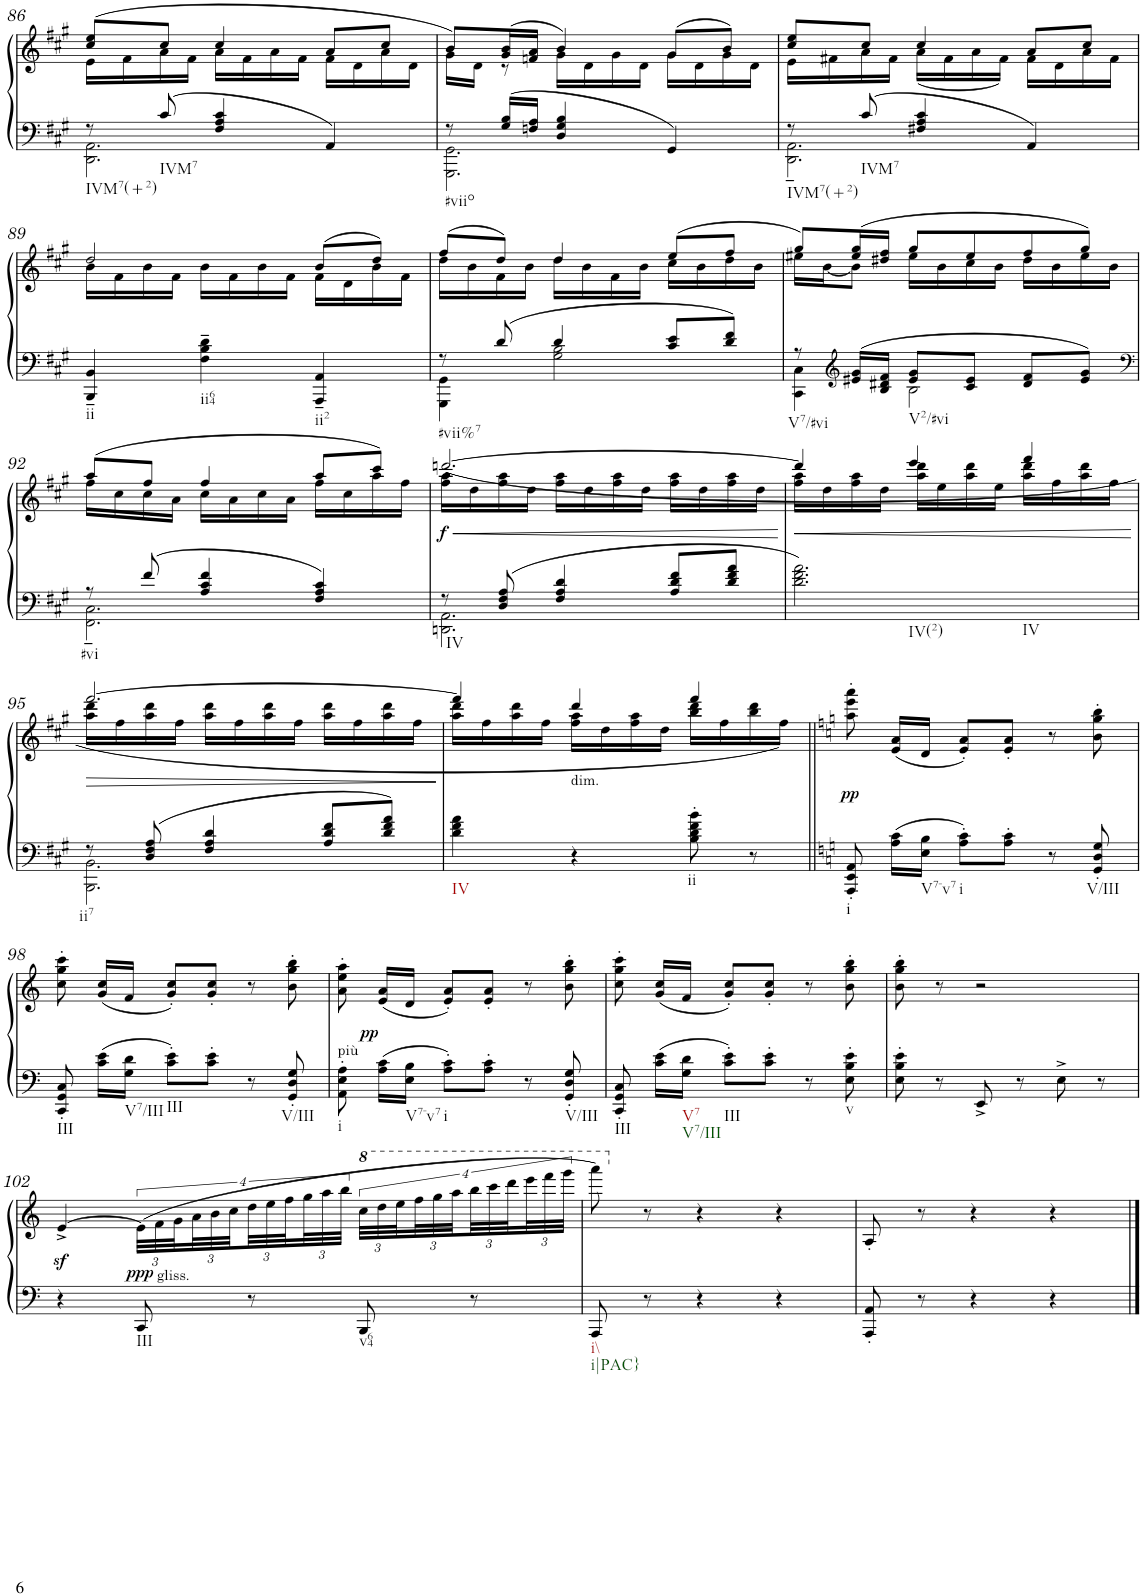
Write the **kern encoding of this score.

**kern	**kern	**dynam
*part1	*part1	*part1
*staff2	*staff1	*staff1/2
*I"Piano	*	*
*I'Pno.	*	*
!!LO:PB:g=z
*clefF4	*clefG2	*
*k[f#c#g#]	*k[f#c#g#]	*
*M3/4	*M3/4	*
=86	=86	=86
*^	*^	*
!LO:TX:b:t=IVM7(+2)	!	!	!	!
8r	2.DD\ 2.AA\	(8cc#/ 8ee/L	16e\LL	.
.	.	.	16f#\	.
!LO:TX:b:t=IVM7	!	!	!	!
8c#/	.	8cc#/J	16a\	.
.	.	.	16f#\JJ	.
4F#/ 4A/ 4c#/	.	4cc#/	16a\LL	.
.	.	.	16f#\	.
.	.	.	16a\	.
.	.	.	16f#\JJ	.
4AA/	.	8a/L	16f#\LL	.
.	.	.	16d\	.
.	.	8cc#/J	16a\	.
.	.	.	16d\JJ	.
=87	=87	=87	=87	=87
!LO:TX:b:t=#viio	!	!	!	!
8r	2.GGG#\ 2.GG#\	8b/L)	16g#\LL	.
.	.	.	16d\JJ	.
16G#/ 16B/LL	.	(16g#/ 16b/L	8r	.
16Fn/ 16A/JJ	.	16fn/ 16a/JJ	.	.
4D/ 4G#/ 4B/	.	4b/)	16g#\LL	.
.	.	.	16d\	.
.	.	.	16g#\	.
.	.	.	16d\JJ	.
4GG#/	.	(8g#/L	16g#\LL	.
.	.	.	16d\	.
.	.	8b/J)	16g#\	.
.	.	.	16d\JJ	.
=88	=88	=88	=88	=88
!LO:TX:b:t=IVM7(+2)	!	!	!	!
8r	2.DD\~ 2.AA\~	8cc#/ 8ee/L	16e\LL	.
.	.	.	16f#X\	.
!LO:TX:b:t=IVM7	!	!	!	!
8c#/	.	8cc#/J	16a\	.
.	.	.	16f#\JJ	.
4F#X/ 4A/ 4c#/	.	4cc#/	(16a\LL	.
.	.	.	16f#\	.
.	.	.	16a\	.
.	.	.	16f#\JJ)	.
4AA/	.	8a/L	16f#\LL	.
.	.	.	16d\	.
.	.	8cc#/J	16a\	.
.	.	.	16f#\JJ	.
*v	*v	*	*	*
!!LO:LB:g=z	!!
=89	=89	=89	=89
!LO:TX:b:t=ii	!	!	!
4BBB/~ 4BB/~	2dd/	16b\LL	.
.	.	16f#\	.
.	.	16b\	.
.	.	16f#\JJ	.
!LO:TX:b:t=ii64	!	!	!
4F#\~ 4B\~ 4d\~	.	16b\LL	.
.	.	16f#\	.
.	.	16b\	.
.	.	16f#\JJ	.
!LO:TX:b:t=ii2	!	!	!
4AAA/~ 4AA/~	(8b/L	16f#\LL	.
.	.	16d\	.
.	8dd/J)	16b\	.
.	.	16f#\JJ	.
=90	=90	=90	=90
*^	*	*	*
!LO:TX:b:t=#vii%7	!	!	!	!
8r	4GGG#\ 4GG#\	(8ff#/L	16dd\LL	.
.	.	.	16b\	.
8d/	.	8dd/J)	16f#\	.
.	.	.	16b\JJ	.
4d/	2G#\ 2B\	4dd/	16dd\LL	.
.	.	.	16b\	.
.	.	.	16f#\	.
.	.	.	16b\JJ	.
8c#/ 8e/L	.	(8ee/L	16cc#\LL	.
.	.	.	16b\	.
8d/ 8f#/J	.	8ff#/J	16dd\	.
.	.	.	16b\JJ	.
=91	=91	=91	=91	=91
!LO:TX:b:t=V7/#vi	!	!	!	!
8r	4CC#\ 4C#\	8gg#/L)	16ee#X\LL	.
.	.	.	[16b\J	.
*clefG2	*	*	*	*
16e#X/ 16g#/LL	.	(16ee#/ 16gg#/L	8b\J]	.
16B/ 16d#X/ 16f#/JJ	.	16dd#X/ 16ff#/JJ	.	.
!LO:TX:b:t=V2/#vi	!	!	!	!
8e#/ 8g#/L	2B\	8gg#/L	16ee#\LL	.
.	.	.	16b\	.
8c#/ 8e#/J	.	8ee#/	16cc#\	.
.	.	.	16b\JJ	.
8d#/ 8f#/L	.	8ff#/	16dd#\LL	.
.	.	.	16b\	.
8e#/ 8g#/J	.	8gg#/J)	16ee#\	.
.	.	.	16b\JJ	.
!!LO:LB:g=z	!!
=92	=92	=92	=92	=92
*clefF4	*	*	*	*
!LO:TX:b:t=#vi	!	!	!	!
8r	2.FF#\~ 2.C#\~	(8aa/L	16ff#\LL	.
.	.	.	16cc#\	.
8f#/	.	8ff#/J	16cc#\	.
.	.	.	16a\JJ	.
4A/ 4c#/ 4f#/	.	4ff#/	16cc#\LL	.
.	.	.	16a\	.
.	.	.	16cc#\	.
.	.	.	16a\JJ	.
4F#/ 4A/ 4c#/	.	8aa/L	16ff#\LL	.
.	.	.	16cc#\	.
.	.	8ccc#/J)	16aa\	.
.	.	.	16ff#\JJ	.
=93	=93	=93	=93	=93
!LO:TX:b:t=IV	!	!	!	!
!	!	!	!	!LO:HP:b
!	!	!	!	!LO:DY:n=1:b
8r	2.DDn\ 2.AA\	([2.dddn/	16ff#\ 16aa\LL	< f
.	.	.	16dd\	.
8D/ 8F#/ 8A/	.	.	16ff#\ 16aa\	.
.	.	.	16dd\JJ	.
4F#/ 4A/ 4d/	.	.	16ff#\ 16aa\LL	.
.	.	.	16dd\	.
.	.	.	16ff#\ 16aa\	.
.	.	.	16dd\JJ	.
8A/ 8d/ 8f#/L	.	.	16ff#\ 16aa\LL	.
.	.	.	16dd\	.
8d/ 8f#/ 8a/J	.	.	16ff#\ 16aa\	.
.	.	.	16dd\JJ	.
*v	*v	*	*	*
*	*v	*v	*
.	.	[
=94	=94	=94
!LO:TX:b:t=IV(2)	!	!
!LO:TX:b:t=IV	!	!
!	!	!LO:HP:b
*	*^	*
2.d\ 2.f#\ 2.a\	4ddd/]	16ff#\ 16aa\LL	<
.	.	16dd\	.
.	.	16ff#\ 16aa\	.
.	.	16dd\JJ	.
.	4eee/	16aa\ 16ddd\LL	.
.	.	16ee\	.
.	.	16aa\ 16ddd\	.
.	.	16ee\JJ	.
.	4fff#/	16aa\ 16ddd\LL	.
.	.	16ff#\	.
.	.	16aa\ 16ddd\	.
.	.	16ff#\JJ	.
*	*v	*v	*
.	.	[
!!LO:LB:g=z
=95	=95	=95
*^	*	*
!LO:TX:b:t=ii7	!	!	!
!	!	!	!LO:HP:b
*	*	*^	*
8r	2.BBB\ 2.BB\	[2.fff#/	16aa\ 16ddd\LL	>
.	.	.	16ff#\	.
8D/ 8F#/ 8A/	.	.	16aa\ 16ddd\	.
.	.	.	16ff#\JJ	.
4F#/ 4A/ 4d/	.	.	16aa\ 16ddd\LL	.
.	.	.	16ff#\	.
.	.	.	16aa\ 16ddd\	.
.	.	.	16ff#\JJ	.
8A/ 8d/ 8f#/L	.	.	16aa\ 16ddd\LL	.
.	.	.	16ff#\	.
8d/ 8f#/ 8a/J	.	.	16aa\ 16ddd\	.
.	.	.	16ff#\JJ	.
*v	*v	*	*	*
*	*v	*v	*
.	.	]
=96	=96	=96
*	*^	*
!LO:TX:b:t=IV	!	!	!
4d\ 4f#\ 4a\	4fff#/]	16aa\ 16ddd\LL	.
.	.	16ff#\	.
.	.	16aa\ 16ddd\	.
.	.	16ff#\JJ	.
!	!LO:TX:b:t=dim.	!	!
4r	4ddd/	16ff#\ 16aa\LL	.
.	.	16dd\	.
.	.	16ff#\ 16aa\	.
.	.	16dd\JJ	.
!LO:TX:b:t=ii	!	!	!
8B\' 8d\' 8f#\' 8b\'	4fff#/	16bb\ 16ddd\LL	.
.	.	16ff#\	.
8r	.	16bb\ 16ddd\	.
.	.	16ff#\JJ)	.
*	*v	*v	*
=97||	=97||	=97||
*k[]	*k[]	*
*	*^	*
!LO:TX:b:t=i	!	!	!
!	!	!	!LO:DY:b
*	*v	*v	*
8AAA/' 8EE/' 8AA/'	8aa\' 8eee\' 8aaa\'	pp
16A\ 16c\LL	(16e/ 16a/LL	.
!LO:TX:b:t=V7-v7	!	!
16E\ 16B\JJ	16d/JJ	.
!LO:TX:b:t=i	!	!
8A\' 8c\'L	8e/' 8a/'L)	.
8A\' 8c\'J	8e/' 8a/'J	.
8r	8r	.
!LO:TX:b:t=V/III	!	!
8GG/' 8D/' 8G/'	8b\' 8gg\' 8bb\'	.
!!LO:LB:g=z
=98	=98	=98
!LO:TX:b:t=III	!	!
8CC/' 8GG/' 8C/'	8cc\' 8gg\' 8ccc\'	.
16c\ 16e\LL	(16g/ 16cc/LL	.
!LO:TX:b:t=V7/III	!	!
16G\ 16d\JJ	16f/JJ	.
!LO:TX:b:t=III	!	!
8c\' 8e\'L	8g/' 8cc/'L)	.
8c\' 8e\'J	8g/' 8cc/'J	.
8r	8r	.
!LO:TX:b:t=V/III	!	!
8GG/' 8D/' 8G/'	8b\' 8gg\' 8bb\'	.
=99	=99	=99
!	!LO:TX:b:t=più	!
!LO:TX:b:t=i	!	!
!	!	!LO:DY:b
8AA\' 8E\' 8A\'	8a\' 8ee\' 8aa\'	pp
16A\ 16c\LL	(16e/ 16a/LL	.
!LO:TX:b:t=V7-v7	!	!
16E\ 16B\JJ	16d/JJ	.
!LO:TX:b:t=i	!	!
8A\' 8c\'L	8e/' 8a/'L)	.
8A\' 8c\'J	8e/' 8a/'J	.
8r	8r	.
!LO:TX:b:t=V/III	!	!
8GG/' 8D/' 8G/'	8b\' 8gg\' 8bb\'	.
=100	=100	=100
!LO:TX:b:t=III	!	!
8CC/' 8GG/' 8C/'	8cc\' 8gg\' 8ccc\'	.
16c\ 16e\LL	(16g/ 16cc/LL	.
!LO:TX:b:t=V7	!	!
!LO:TX:b:t=V7/III	!	!
16G\ 16d\JJ	16f/JJ	.
!LO:TX:b:t=III	!	!
8c\' 8e\'L	8g/' 8cc/'L)	.
8c\' 8e\'J	8g/' 8cc/'J	.
8r	8r	.
!LO:TX:b:t=v	!	!
8E\' 8B\' 8e\'	8b\' 8gg\' 8bb\'	.
=101	=101	=101
8E\' 8B\' 8e\'	8b\' 8gg\' 8bb\'	.
8r	8r	.
8EE^/	2r	.
8r	.	.
8E^\	.	.
8r	.	.
!!LO:LB:g=z
=102	=102	=102
4r	[4ez<^/	.
!	!LO:TX:b:t=gliss.	!
!LO:TX:b:t=III	!	!
!	!	!LO:DY:b
8CC/	(48e\LLL]	ppp
.	48f\	.
.	48g\	.
.	48a\	.
.	48b\	.
.	48cc\	.
8r	48dd\	.
.	48ee\	.
.	48ff\	.
.	48gg\	.
.	48aa\	.
.	48bb\JJJ	.
!LO:TX:b:t=v64	!	!
8BBB/	48ccc\LLL	.
.	48ddd\	.
.	48eee\	.
.	48fff\	.
.	48ggg\	.
.	48aaa\	.
8r	48bbb\	.
.	48cccc\	.
.	48dddd\	.
.	48eeee\	.
.	48ffff\	.
.	48gggg\JJJ	.
=103	=103	=103
!LO:TX:b:t=i\\	!	!
!LO:TX:b:t=i|PAC}	!	!
8AAA/	8aaaa\)	.
8r	8r	.
4r	4r	.
4r	4r	.
=104	=104	=104
8AAA/' 8AA/'	8A'/	.
8r	8r	.
4r	4r	.
4r	4r	.
==	==	==
*-	*-	*-
